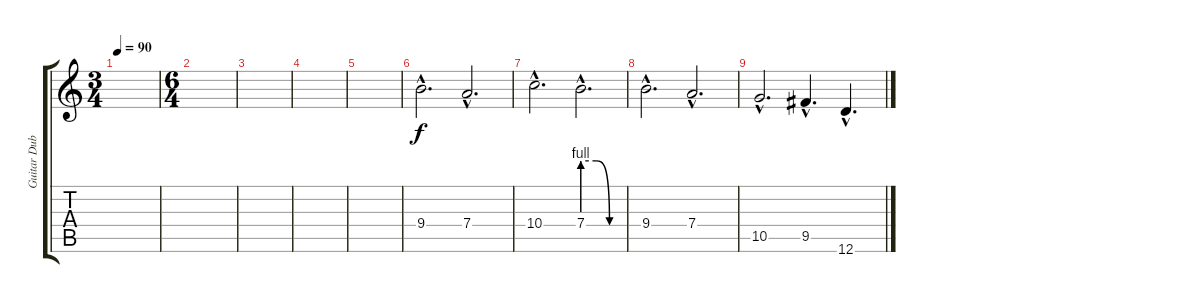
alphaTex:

\track ("Guitar Dubz" "Guitar Dub") {instrument distortionguitar}
\staff {score tabs}
\tuning (E4 B3 G3 D3 A2 D2) {hide}
\ts (3 4)
\tempo 90
\clef g2
\ks c
|
\ts (6 4)
|
|
|
|
9.4{hac}.2{d dy f volume 10 balance 8 instrument electricpiano1} 7.4{hac}.2{d volume 10 instrument electricpiano1} |
10.4{hac}.2{d volume 10 instrument electricpiano1} 7.4{be (custom 0 4 20 4 40 0 60 0) hac}.2{d volume 10 instrument electricpiano1} |
9.4{hac}.2{d volume 10 instrument electricpiano1} 7.4{hac}.2{d volume 10 instrument electricpiano1} |
10.5{hac}.2{d volume 10 instrument electricpiano1} 9.5{hac}.4{d volume 10 instrument electricpiano1} 12.6{hac}.4{d volume 10 instrument electricpiano1}
